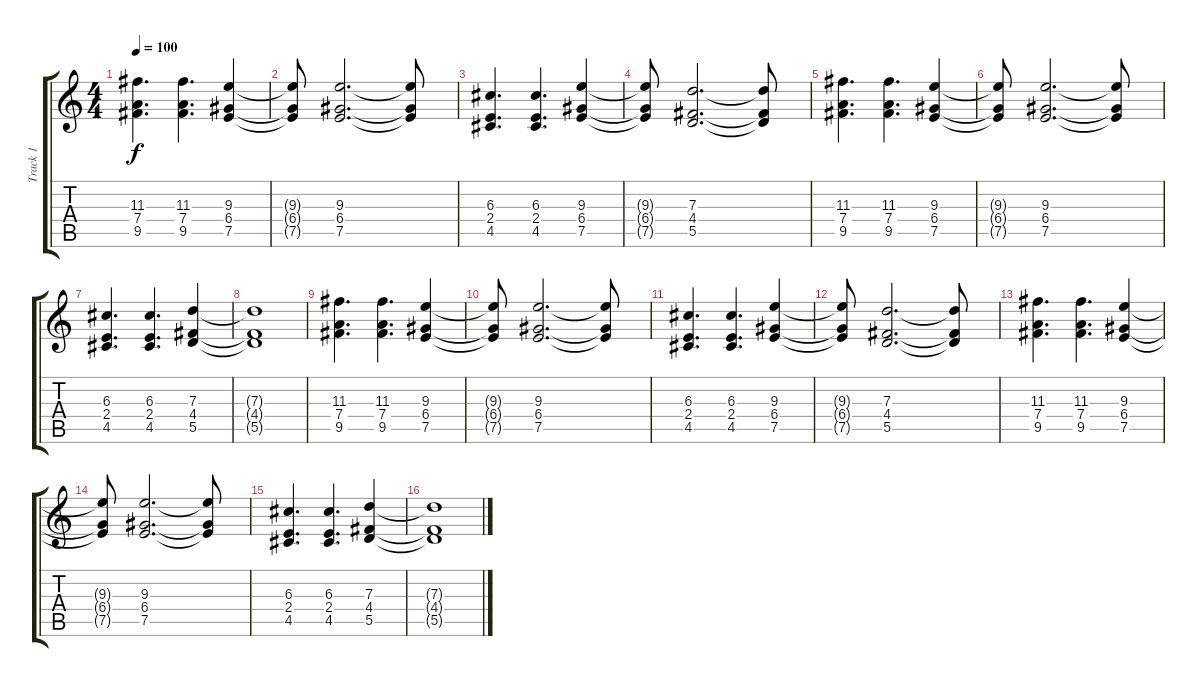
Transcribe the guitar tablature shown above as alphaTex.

\track ("Track 1" "Track 1") {instrument electricguitarclean}
\staff {score tabs}
\tuning (E4 B3 G3 D3 A2 E2) {hide}
\ts (4 4)
\tempo 100
\clef g2
\ks c
(11.3 7.4 9.5).4{d dy f instrument distortionguitar} (11.3 7.4 9.5).4{d} (9.3 6.4 7.5).4 |
(9.3{t} 6.4{t} 7.5{t}).8 (9.3 6.4 7.5).2{d} (9.3{t} 6.4{t} 7.5{t}).8 |
(6.3 2.4 4.5).4{d} (6.3 2.4 4.5).4{d} (9.3 6.4 7.5).4 |
(9.3{t} 6.4{t} 7.5{t}).8 (7.3 4.4 5.5).2{d} (7.3{t} 4.4{t} 5.5{t}).8 |
(11.3 7.4 9.5).4{d} (11.3 7.4 9.5).4{d} (9.3 6.4 7.5).4 |
(9.3{t} 6.4{t} 7.5{t}).8 (9.3 6.4 7.5).2{d} (9.3{t} 6.4{t} 7.5{t}).8 |
(6.3 2.4 4.5).4{d} (6.3 2.4 4.5).4{d} (7.3 4.4 5.5).4 |
(7.3{t} 4.4{t} 5.5{t}).1 |
(11.3 7.4 9.5).4{d} (11.3 7.4 9.5).4{d} (9.3 6.4 7.5).4 |
(9.3{t} 6.4{t} 7.5{t}).8 (9.3 6.4 7.5).2{d} (9.3{t} 6.4{t} 7.5{t}).8 |
(6.3 2.4 4.5).4{d} (6.3 2.4 4.5).4{d} (9.3 6.4 7.5).4 |
(9.3{t} 6.4{t} 7.5{t}).8 (7.3 4.4 5.5).2{d} (7.3{t} 4.4{t} 5.5{t}).8 |
(11.3 7.4 9.5).4{d} (11.3 7.4 9.5).4{d} (9.3 6.4 7.5).4 |
(9.3{t} 6.4{t} 7.5{t}).8 (9.3 6.4 7.5).2{d} (9.3{t} 6.4{t} 7.5{t}).8 |
(6.3 2.4 4.5).4{d} (6.3 2.4 4.5).4{d} (7.3 4.4 5.5).4 |
(7.3{t} 4.4{t} 5.5{t}).1
